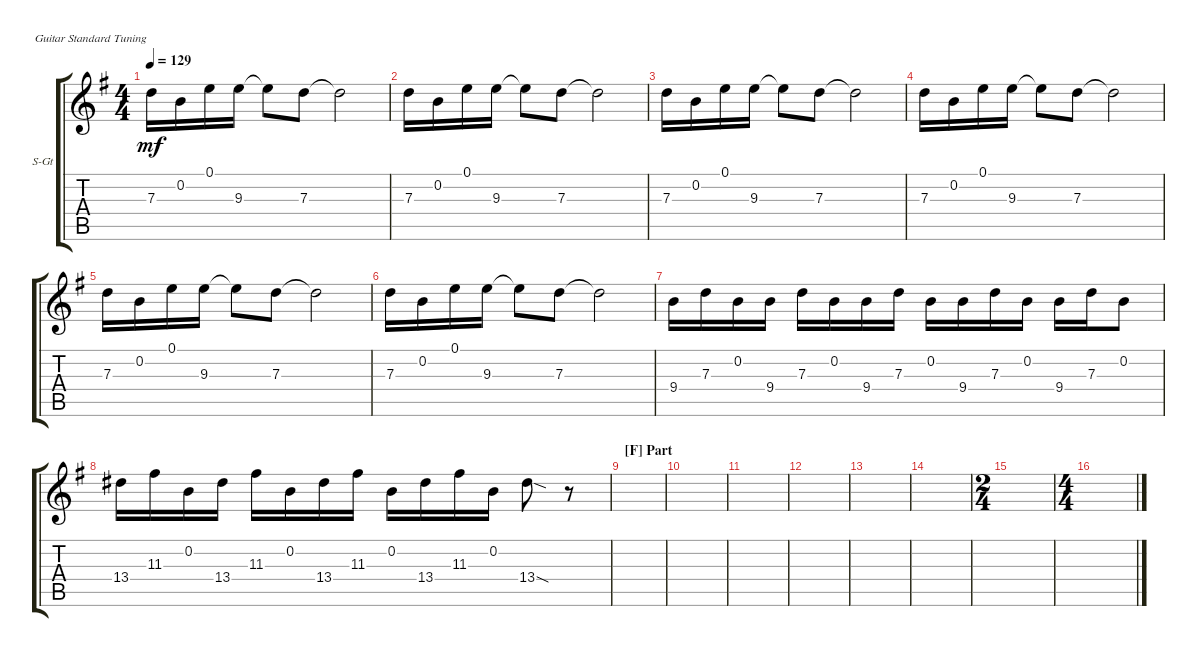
\defaultSystemsLayout 4
\bracketExtendMode groupsimilarinstruments
\firstSystemTrackNameOrientation horizontal
\otherSystemsTrackNameOrientation horizontal
\track ("Guitar III" "S-Gt") {instrument acousticguitarsteel}
\staff {score tabs}
\tuning (E4 B3 G3 D3 A2 E2)
\ts (4 4)
\tempo 129
\clef g2
\ks eminor
7.3.16{dy mf} 0.2.16 0.1.16 9.3.16 9.3{t}.8 7.3.8 7.3{t}.2 |
7.3.16 0.2.16 0.1.16 9.3.16 9.3{t}.8 7.3.8 7.3{t}.2 |
7.3.16 0.2.16 0.1.16 9.3.16 9.3{t}.8 7.3.8 7.3{t}.2 |
7.3.16 0.2.16 0.1.16 9.3.16 9.3{t}.8 7.3.8 7.3{t}.2 |
7.3.16 0.2.16 0.1.16 9.3.16 9.3{t}.8 7.3.8 7.3{t}.2 |
7.3.16 0.2.16 0.1.16 9.3.16 9.3{t}.8 7.3.8 7.3{t}.2 |
9.4.16 7.3.16 0.2.16 9.4.16 7.3.16 0.2.16 9.4.16 7.3.16 0.2.16 9.4.16 7.3.16 0.2.16 9.4.16 7.3.16 0.2.8 |
13.4.16 11.3.16 0.2.16 13.4.16 11.3.16 0.2.16 13.4.16 11.3.16 0.2.16 13.4.16 11.3.16 0.2.16 13.4{sod}.8 r.8 |
\section ("F" "Part")
|
|
|
|
|
|
\ts (2 4)
|
\ts (4 4)
